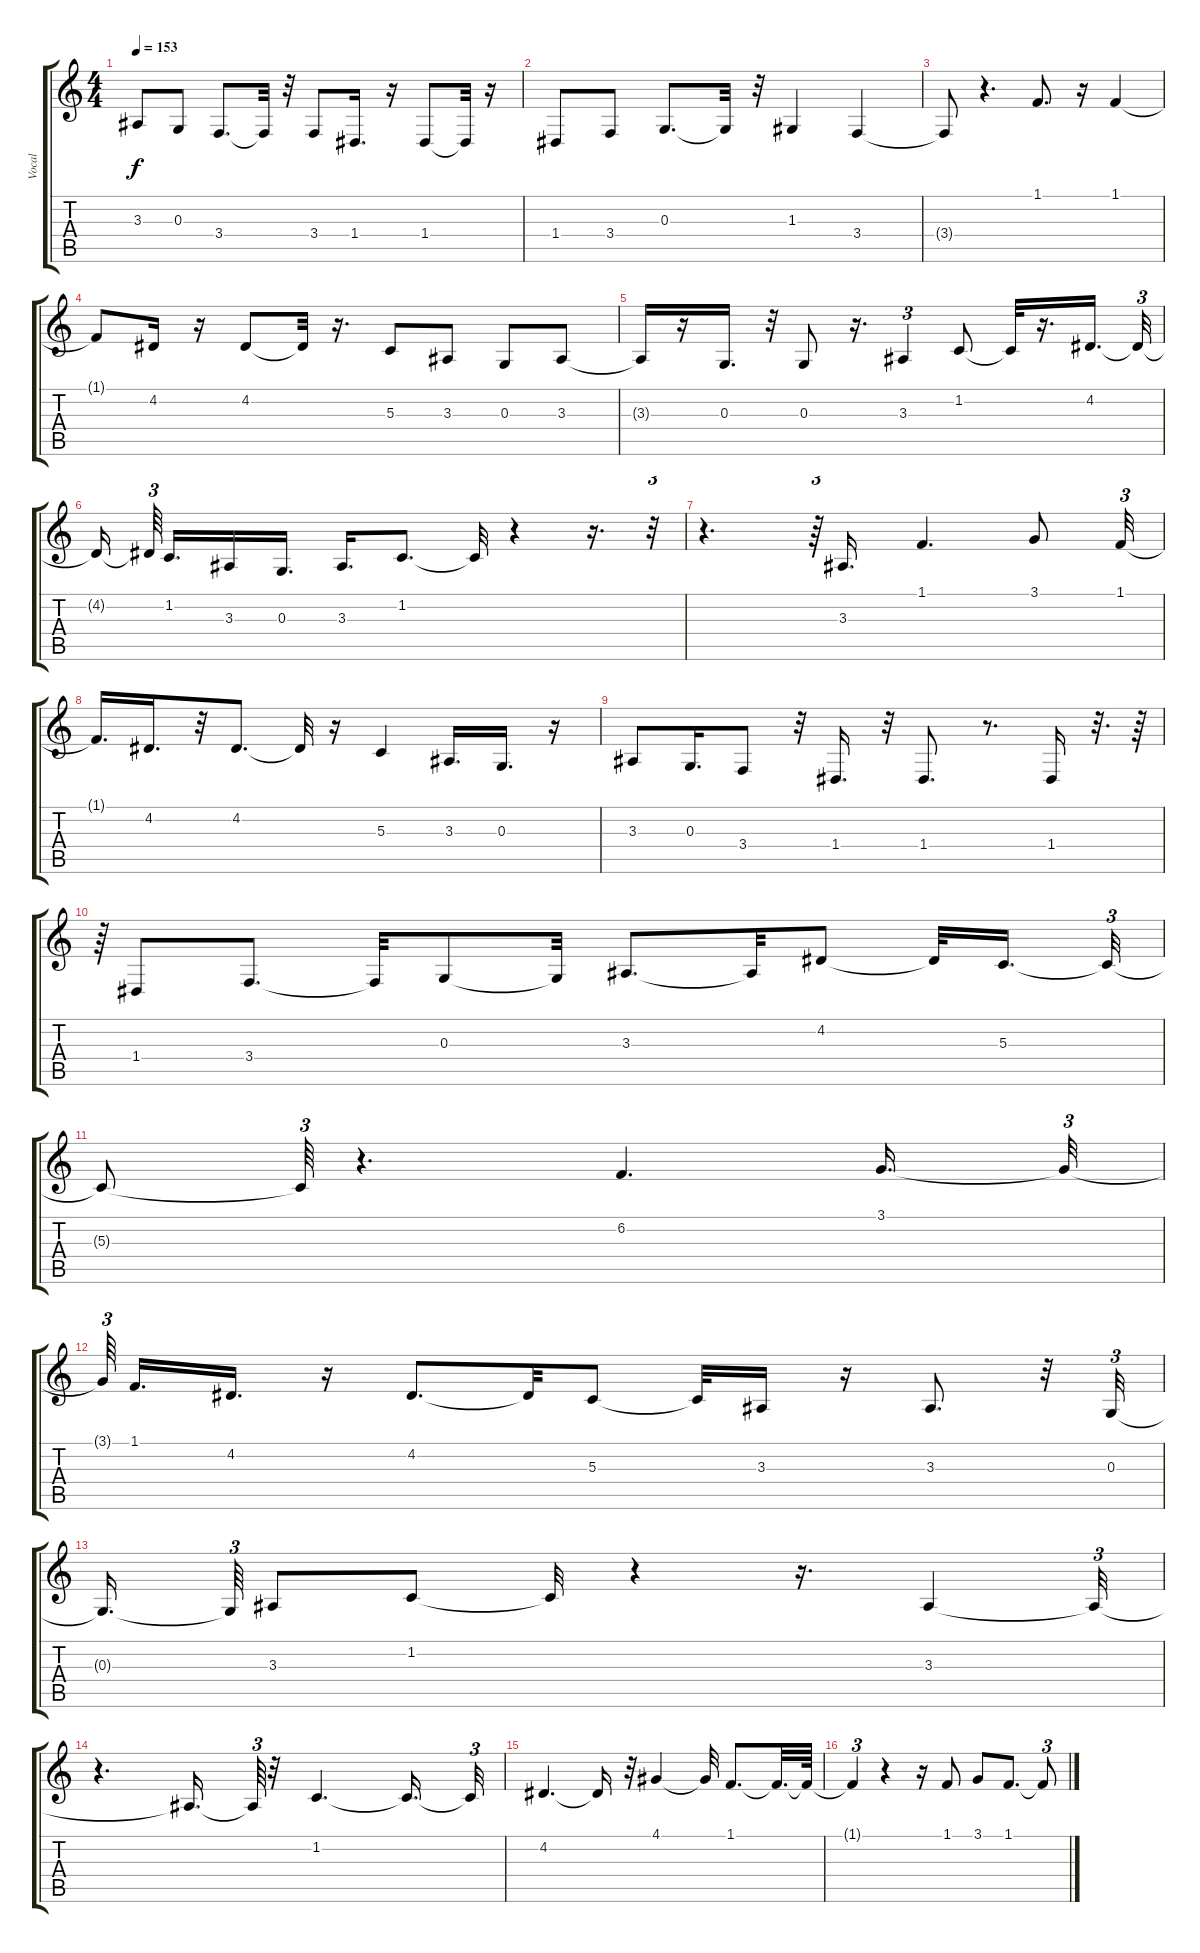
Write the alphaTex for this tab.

\track ("Vocal" "Vocal") {instrument altosax}
\staff {score tabs}
\tuning (E4 B3 G3 D3 A2 E2) {hide}
\ts (4 4)
\tempo 153
\clef g2
\ks c
3.3.8{dy f} 0.3.8 3.4.8{d} 3.4{t}.32 r.32 3.4.8 1.4.16{d} r.16 1.4.8 1.4{t}.32 r.16 |
1.4.8 3.4.8 0.3.8{d} 0.3{t}.32 r.32 1.3.4 3.4.4 |
3.4{t}.8 r.4{d} 1.1.8{d} r.16 1.1.4 |
1.1{t}.8 4.2.16 r.16 4.2.8 4.2{t}.32 r.16{d} 5.3.8 3.3.8 0.3.8 3.3.8 |
3.3{t}.16 r.16 0.3.16{d} r.32 0.3.8 r.16{d} 3.3.4{tu (3 2)} 1.2.8 1.2{t}.32 r.16{d} 4.2.16{d} 4.2{t}.32{tu (3 2)} |
4.2{t}.16{beam splitsecondary} 4.2{t}.64{tu (3 2) beam splitsecondary} 1.2.16{d} 3.3.16 0.3.16{d} 3.3.16{d} 1.2.8{d} 1.2{t}.32 r.4 r.16{d} r.32{tu (3 2)} |
r.4{d} r.64{tu (3 2)} 3.3.16{d} 1.1.4{d} 3.1.8 1.1.32{tu (3 2)} |
1.1{t}.16{d} 4.2.16{d} r.32 4.2.8{d} 4.2{t}.32 r.16 5.3.4 3.3.16{d} 0.3.16{d} r.16 |
3.3.8 0.3.16{d} 3.4.8 r.32 1.4.16{d} r.32 1.4.8{d} r.8{d} 1.4.16 r.32{d} r.64 |
r.64{tu (3 2)} 1.4.8 3.4.8{d} 3.4{t}.32 0.3.8 0.3{t}.32 3.3.8{d} 3.3{t}.32 4.2.8 4.2{t}.32 5.3.16{d beam splitsecondary} 5.3{t}.32{tu (3 2)} |
5.3{t}.8 5.3{t}.64{tu (3 2)} r.4{d} 6.2.4{d} 3.1.16{d} 3.1{t}.32{tu (3 2)} |
3.1{t}.64{tu (3 2) beam splitsecondary} 1.1.16{d} 4.2.16{d} r.16 4.2.8{d} 4.2{t}.32 5.3.8 5.3{t}.32 3.3.16 r.16 3.3.8{d} r.32 0.3.32{tu (3 2)} |
0.3{t}.16{d beam splitsecondary} 0.3{t}.64{tu (3 2)} 3.3.8 1.2.8 1.2{t}.32 r.4 r.16{d} 3.3.4 3.3{t}.32{tu (3 2)} |
r.4{d} 3.3{t}.16{d} 3.3{t}.64{tu (3 2)} r.32 1.2.4{d} 1.2{t}.16{d} 1.2{t}.32{tu (3 2)} |
4.2.4{d} 4.2{t}.16 r.32 4.1.4 4.1{t}.32 1.1.8{d} 1.1{t}.32{d} 1.1{t}.64 |
1.1{t}.4{tu (3 2)} r.4 r.16 1.1.8 3.1.8 1.1.8{d} 1.1{t}.8{tu (3 2)}
